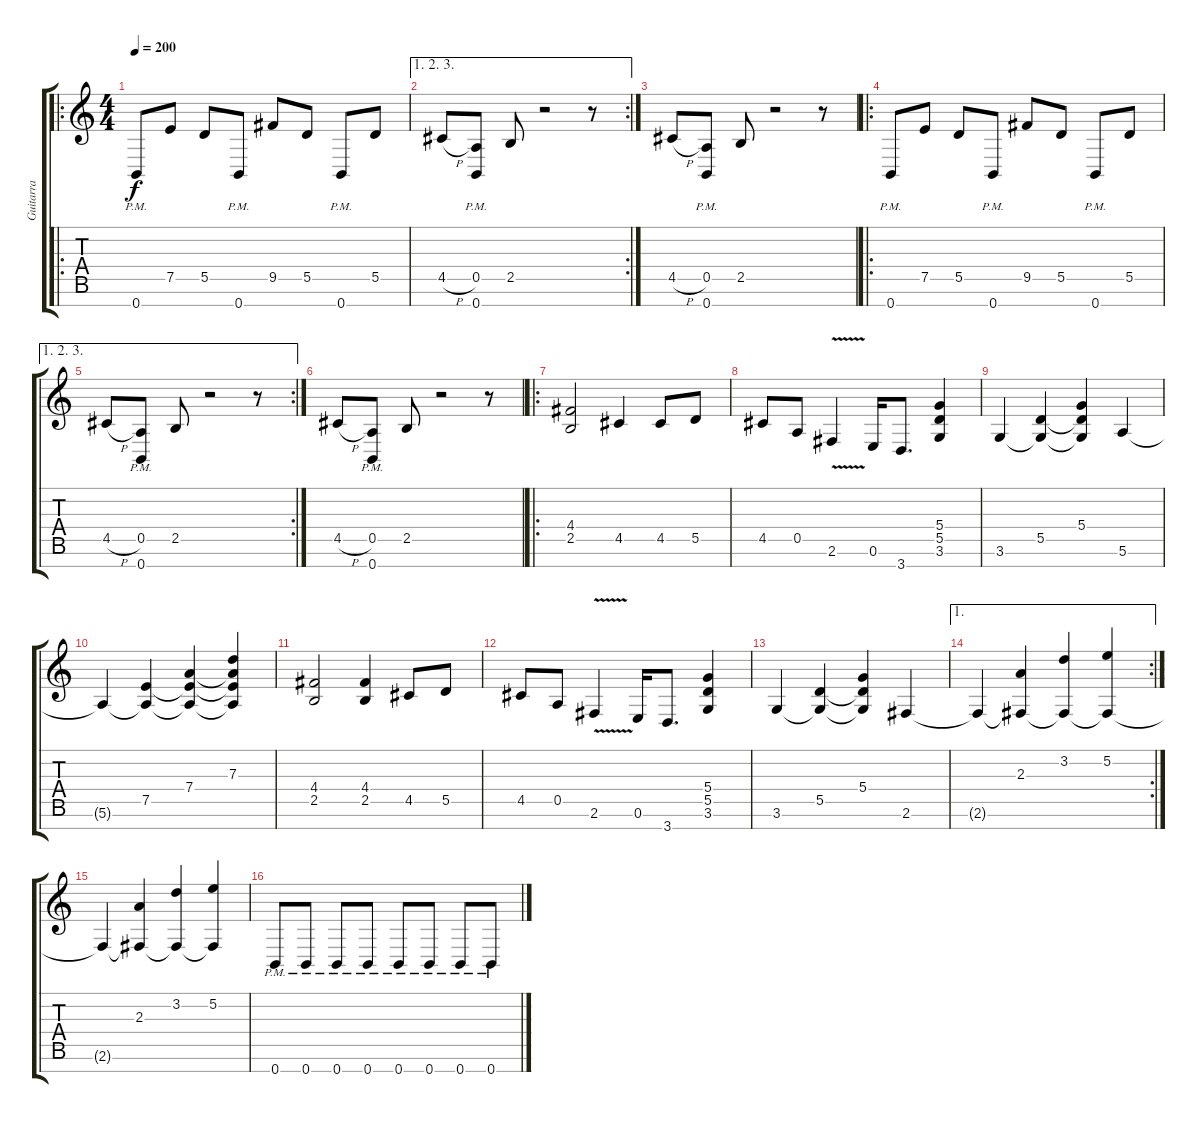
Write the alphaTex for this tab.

\track ("Guitarra" "Guitarra") {instrument distortionguitar}
\staff {score tabs}
\tuning (E4 B3 G3 D3 A2 E2 B1) {hide}
\ro
\ts (4 4)
\tempo 200
\clef g2
\ks c
0.7{pm}.8{dy f} 7.5.8 5.5.8 0.7{pm}.8 9.5.8 5.5.8 0.7{pm}.8 5.5.8 |
\ae (1 2 3)
\rc 2
4.5{h}.8 (0.5 0.7{pm}).8 2.5.8 r.2 r.8 |
4.5{h}.8 (0.5 0.7{pm}).8 2.5.8 r.2 r.8 |
\ro
0.7{pm}.8 7.5.8 5.5.8 0.7{pm}.8 9.5.8 5.5.8 0.7{pm}.8 5.5.8 |
\ae (1 2 3)
\rc 2
4.5{h}.8 (0.5 0.7{pm}).8 2.5.8 r.2 r.8 |
4.5{h}.8 (0.5 0.7{pm}).8 2.5.8 r.2 r.8 |
\ro
(4.4 2.5).2 4.5.4 4.5.8 5.5.8 |
4.5.8 0.5.8 2.6{v}.4 0.6.16 3.7.8{d} (5.4 5.5 3.6).4 |
3.6.4 (5.5 3.6{t}).4 (5.4 5.5{t} 3.6{t}).4 5.6.4 |
5.6{t}.4 (7.5 5.6{t}).4 (7.4 7.5{t} 5.6{t}).4 (7.3 7.4{t} 7.5{t} 5.6{t}).4 |
(4.4 2.5).2 (4.4 2.5).4 4.5.8 5.5.8 |
4.5.8 0.5.8 2.6{v}.4 0.6.16 3.7.8{d} (5.4 5.5 3.6).4 |
3.6.4 (5.5 3.6{t}).4 (5.4 5.5{t} 3.6{t}).4 2.6.4 |
\ae 1
\rc 2
2.6{t}.4 (2.3 2.6{t}).4 (3.2 2.6{t}).4 (5.2 2.6{t}).4 |
2.6{t}.4 (2.3 2.6{t}).4 (3.2 2.6{t}).4 (5.2 2.6{t}).4 |
0.7{pm}.8 0.7{pm}.8 0.7{pm}.8 0.7{pm}.8 0.7{pm}.8 0.7{pm}.8 0.7{pm}.8 0.7{pm}.8
